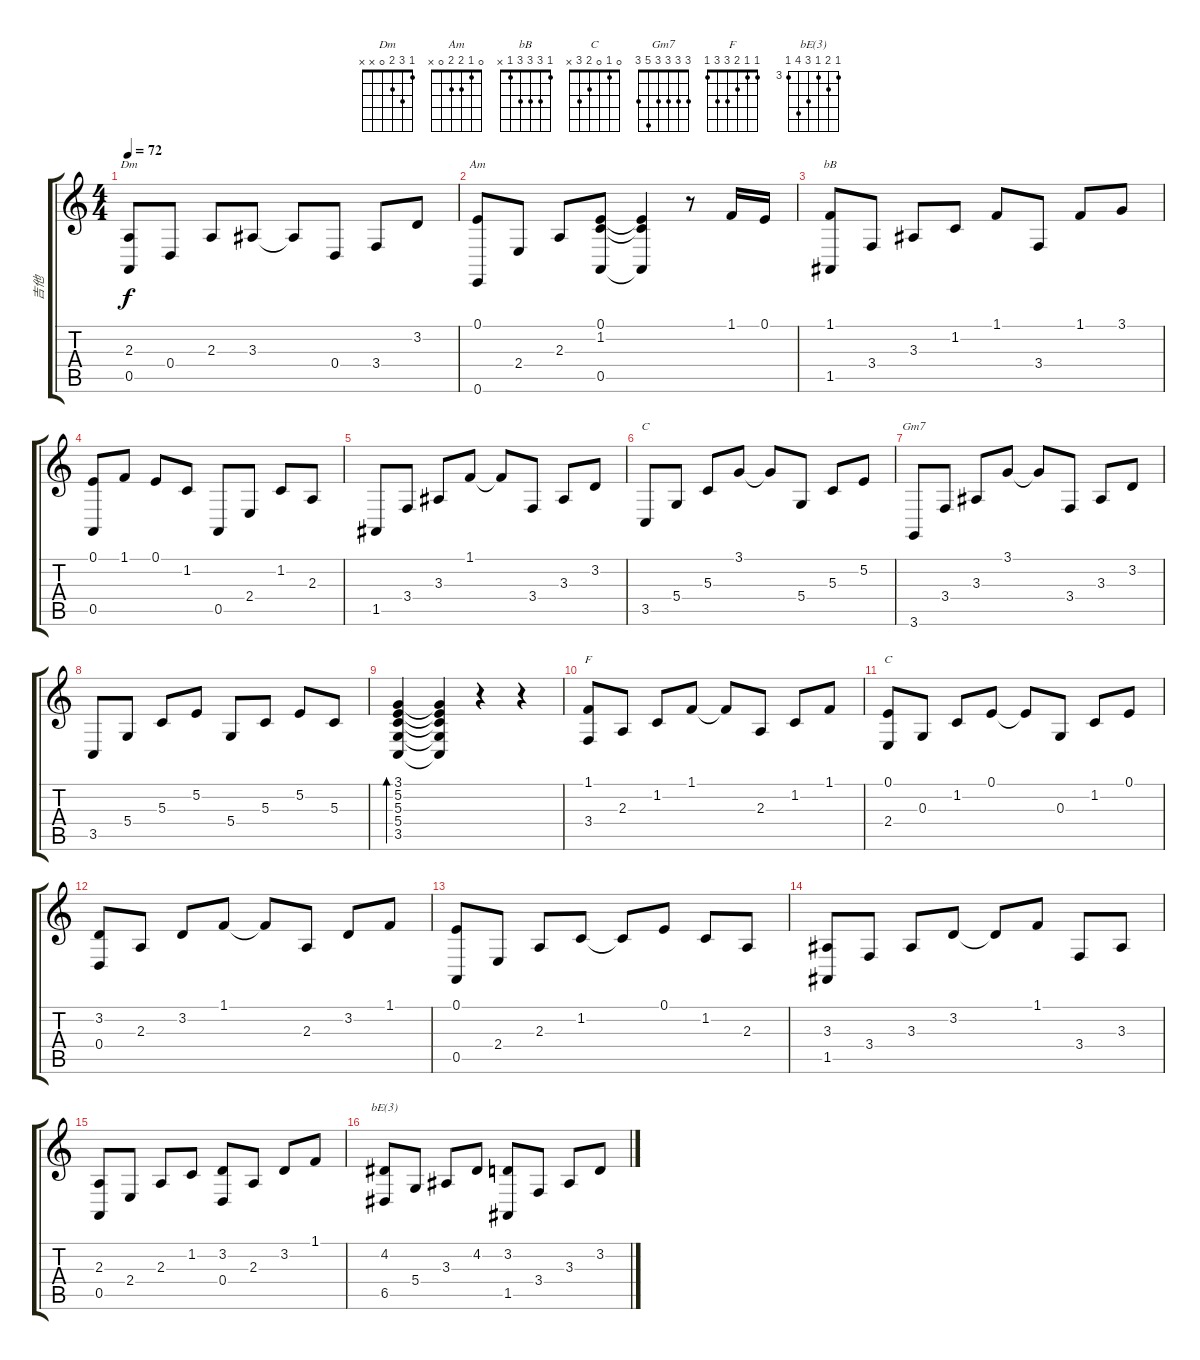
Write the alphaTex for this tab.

\track ("吉他" "吉他") {instrument brightacousticpiano}
\staff {score tabs}
\tuning (E4 B3 G3 D3 A2 E2) {hide}
\chord ("Dm" 1 3 2 0 x x)
\chord ("Am" 0 1 2 2 0 x)
\chord ("bB" 1 3 3 3 1 x)
\chord ("C" 3 5 5 5 3 x)
\chord ("Gm7" 3 3 3 3 5 3)
\chord ("F" 1 1 2 3 3 1)
\chord ("C" 0 1 0 2 3 x)
\chord ("bE(3)" 3 4 3 5 6 3) {firstfret 3}
\ts (4 4)
\tempo 72
\clef g2
\ks c
(2.3 0.5).8{ch "Dm" dy f instrument brightacousticpiano} 0.4.8 2.3.8 3.3.8 3.3{t}.8 0.4.8 3.4.8 3.2.8 |
(0.1 0.6).8{ch "Am"} 2.4.8 2.3.8 (0.1 1.2 0.5).8 (0.1{t} 1.2{t} 0.5{t}).4 r.8 1.1.16 0.1.16 |
(1.1 1.5).8{ch "bB"} 3.4.8 3.3.8 1.2.8 1.1.8 3.4.8 1.1.8 3.1.8 |
(0.1 0.5).8 1.1.8 0.1.8 1.2.8 0.5.8 2.4.8 1.2.8 2.3.8 |
1.5.8 3.4.8 3.3.8 1.1.8 1.1{t}.8 3.4.8 3.3.8 3.2.8 |
3.5.8{ch "C"} 5.4.8 5.3.8 3.1.8 3.1{t}.8 5.4.8 5.3.8 5.2.8 |
3.6.8{ch "Gm7"} 3.4.8 3.3.8 3.1.8 3.1{t}.8 3.4.8 3.3.8 3.2.8 |
3.5.8 5.4.8 5.3.8 5.2.8 5.4.8 5.3.8 5.2.8 5.3.8 |
(3.1 5.2 5.3 5.4 3.5).4{bd 240} (3.1{t} 5.2{t} 5.3{t} 5.4{t} 3.5{t}).4 r.4 r.4 |
(1.1 3.4).8{ch "F"} 2.3.8 1.2.8 1.1.8 1.1{t}.8 2.3.8 1.2.8 1.1.8 |
(0.1 2.4).8{ch "C"} 0.3.8 1.2.8 0.1.8 0.1{t}.8 0.3.8 1.2.8 0.1.8 |
(3.2 0.4).8 2.3.8 3.2.8 1.1.8 1.1{t}.8 2.3.8 3.2.8 1.1.8 |
(0.1 0.5).8 2.4.8 2.3.8 1.2.8 1.2{t}.8 0.1.8 1.2.8 2.3.8 |
(3.3 1.5).8 3.4.8 3.3.8 3.2.8 3.2{t}.8 1.1.8 3.4.8 3.3.8 |
(2.3 0.5).8 2.4.8 2.3.8 1.2.8 (3.2 0.4).8 2.3.8 3.2.8 1.1.8 |
(4.2 6.5).8{ch "bE(3)"} 5.4.8 3.3.8 4.2.8 (3.2 1.5).8 3.4.8 3.3.8 3.2.8
